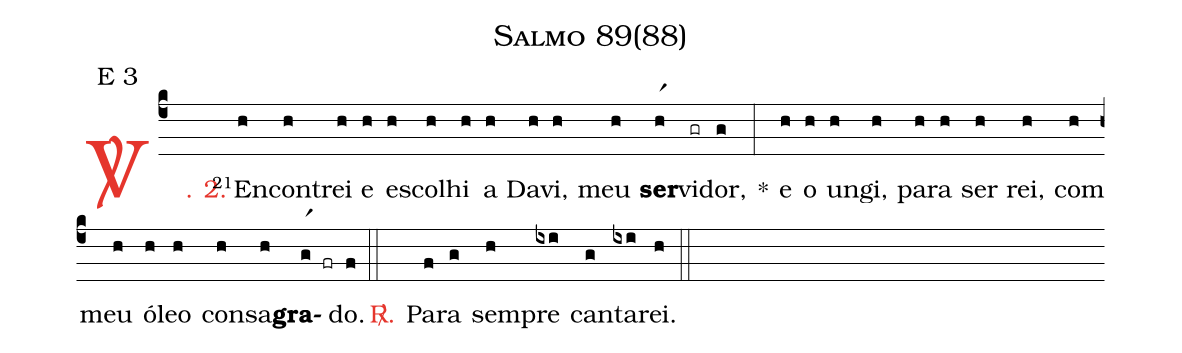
name: Salmo 89(88);
mode: E 3;
%%
(c4)

<c><sp>V/</sp>. 2.</c>() <v>\VSup{21}</v>En(h)con(h)trei(h) e(h) es(h)co(h)lhi(h) a(h) Da(h)vi,(h) meu(h) <b>ser</b>(hr1)vi(gr)dor,(g) *(:) e(h) o(h) un(h)gi,(h) pa(h)ra(h) ser(h) rei,(h) com(h) meu(h) ó(h)leo(h) con(h)sa(h)<b>gra</b>(gr1 fr)do.(f)

(::)

<nlba><c><sp>R/</sp>.</c>() Pa</nlba>(f)ra(g) sem(h)pre(ixi) can(g)ta(ixi)rei.(h)

(::)
